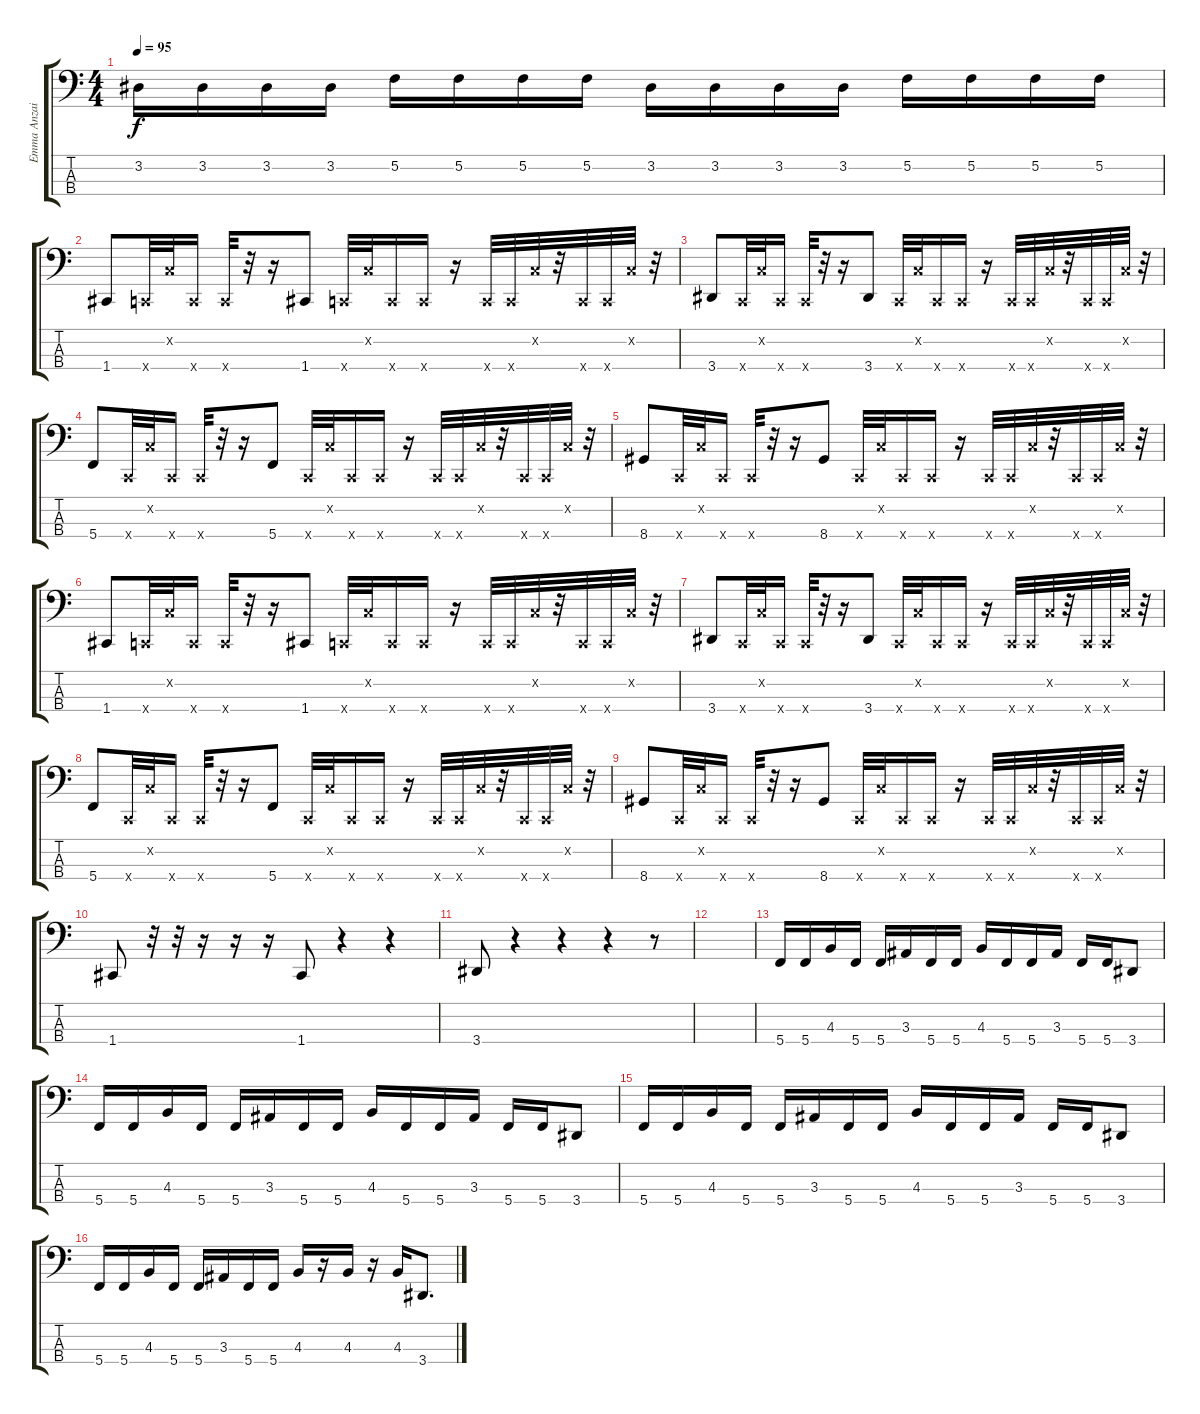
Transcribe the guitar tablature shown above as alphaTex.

\track ("Emma Anzai" "Emma Anzai") {instrument electricbassfinger}
\staff {score tabs}
\tuning (F2 C2 G1 C1) {hide}
\ts (4 4)
\tempo 95
\clef f4
\ks c
3.2.16{dy f} 3.2.16 3.2.16 3.2.16 5.2.16 5.2.16 5.2.16 5.2.16 3.2.16 3.2.16 3.2.16 3.2.16 5.2.16 5.2.16 5.2.16 5.2.16 |
1.4.8{instrument slapbass2} 0.4{x}.32 0.2{x}.32 0.4{x}.16 0.4{x}.32 r.32 r.16 1.4.8 0.4{x}.32 0.2{x}.32 0.4{x}.16 0.4{x}.16 r.16 0.4{x}.32 0.4{x}.32 0.2{x}.32 r.32 0.4{x}.32 0.4{x}.32 0.2{x}.32 r.32 |
3.4.8 0.4{x}.32 0.2{x}.32 0.4{x}.16 0.4{x}.32 r.32 r.16 3.4.8 0.4{x}.32 0.2{x}.32 0.4{x}.16 0.4{x}.16 r.16 0.4{x}.32 0.4{x}.32 0.2{x}.32 r.32 0.4{x}.32 0.4{x}.32 0.2{x}.32 r.32 |
5.4.8 0.4{x}.32 0.2{x}.32 0.4{x}.16 0.4{x}.32 r.32 r.16 5.4.8 0.4{x}.32 0.2{x}.32 0.4{x}.16 0.4{x}.16 r.16 0.4{x}.32 0.4{x}.32 0.2{x}.32 r.32 0.4{x}.32 0.4{x}.32 0.2{x}.32 r.32 |
8.4.8 0.4{x}.32 0.2{x}.32 0.4{x}.16 0.4{x}.32 r.32 r.16 8.4.8 0.4{x}.32 0.2{x}.32 0.4{x}.16 0.4{x}.16 r.16 0.4{x}.32 0.4{x}.32 0.2{x}.32 r.32 0.4{x}.32 0.4{x}.32 0.2{x}.32 r.32 |
1.4.8 0.4{x}.32 0.2{x}.32 0.4{x}.16 0.4{x}.32 r.32 r.16 1.4.8 0.4{x}.32 0.2{x}.32 0.4{x}.16 0.4{x}.16 r.16 0.4{x}.32 0.4{x}.32 0.2{x}.32 r.32 0.4{x}.32 0.4{x}.32 0.2{x}.32 r.32 |
3.4.8 0.4{x}.32 0.2{x}.32 0.4{x}.16 0.4{x}.32 r.32 r.16 3.4.8 0.4{x}.32 0.2{x}.32 0.4{x}.16 0.4{x}.16 r.16 0.4{x}.32 0.4{x}.32 0.2{x}.32 r.32 0.4{x}.32 0.4{x}.32 0.2{x}.32 r.32 |
5.4.8 0.4{x}.32 0.2{x}.32 0.4{x}.16 0.4{x}.32 r.32 r.16 5.4.8 0.4{x}.32 0.2{x}.32 0.4{x}.16 0.4{x}.16 r.16 0.4{x}.32 0.4{x}.32 0.2{x}.32 r.32 0.4{x}.32 0.4{x}.32 0.2{x}.32 r.32 |
8.4.8 0.4{x}.32 0.2{x}.32 0.4{x}.16 0.4{x}.32 r.32 r.16 8.4.8 0.4{x}.32 0.2{x}.32 0.4{x}.16 0.4{x}.16 r.16 0.4{x}.32 0.4{x}.32 0.2{x}.32 r.32 0.4{x}.32 0.4{x}.32 0.2{x}.32 r.32 |
1.4.8{instrument electricbassfinger} r.32 r.32 r.16 r.16 r.16 1.4.8 r.4 r.4 |
3.4.8 r.4 r.4 r.4 r.8 |
|
5.4.16 5.4.16 4.3.16 5.4.16 5.4.16 3.3.16 5.4.16 5.4.16 4.3.16 5.4.16 5.4.16 3.3.16 5.4.16 5.4.16 3.4.8 |
5.4.16 5.4.16 4.3.16 5.4.16 5.4.16 3.3.16 5.4.16 5.4.16 4.3.16 5.4.16 5.4.16 3.3.16 5.4.16 5.4.16 3.4.8 |
5.4.16 5.4.16 4.3.16 5.4.16 5.4.16 3.3.16 5.4.16 5.4.16 4.3.16 5.4.16 5.4.16 3.3.16 5.4.16 5.4.16 3.4.8 |
5.4.16 5.4.16 4.3.16 5.4.16 5.4.16 3.3.16 5.4.16 5.4.16 4.3.16 r.16 4.3.16 r.16 4.3.16 3.4.8{d}
